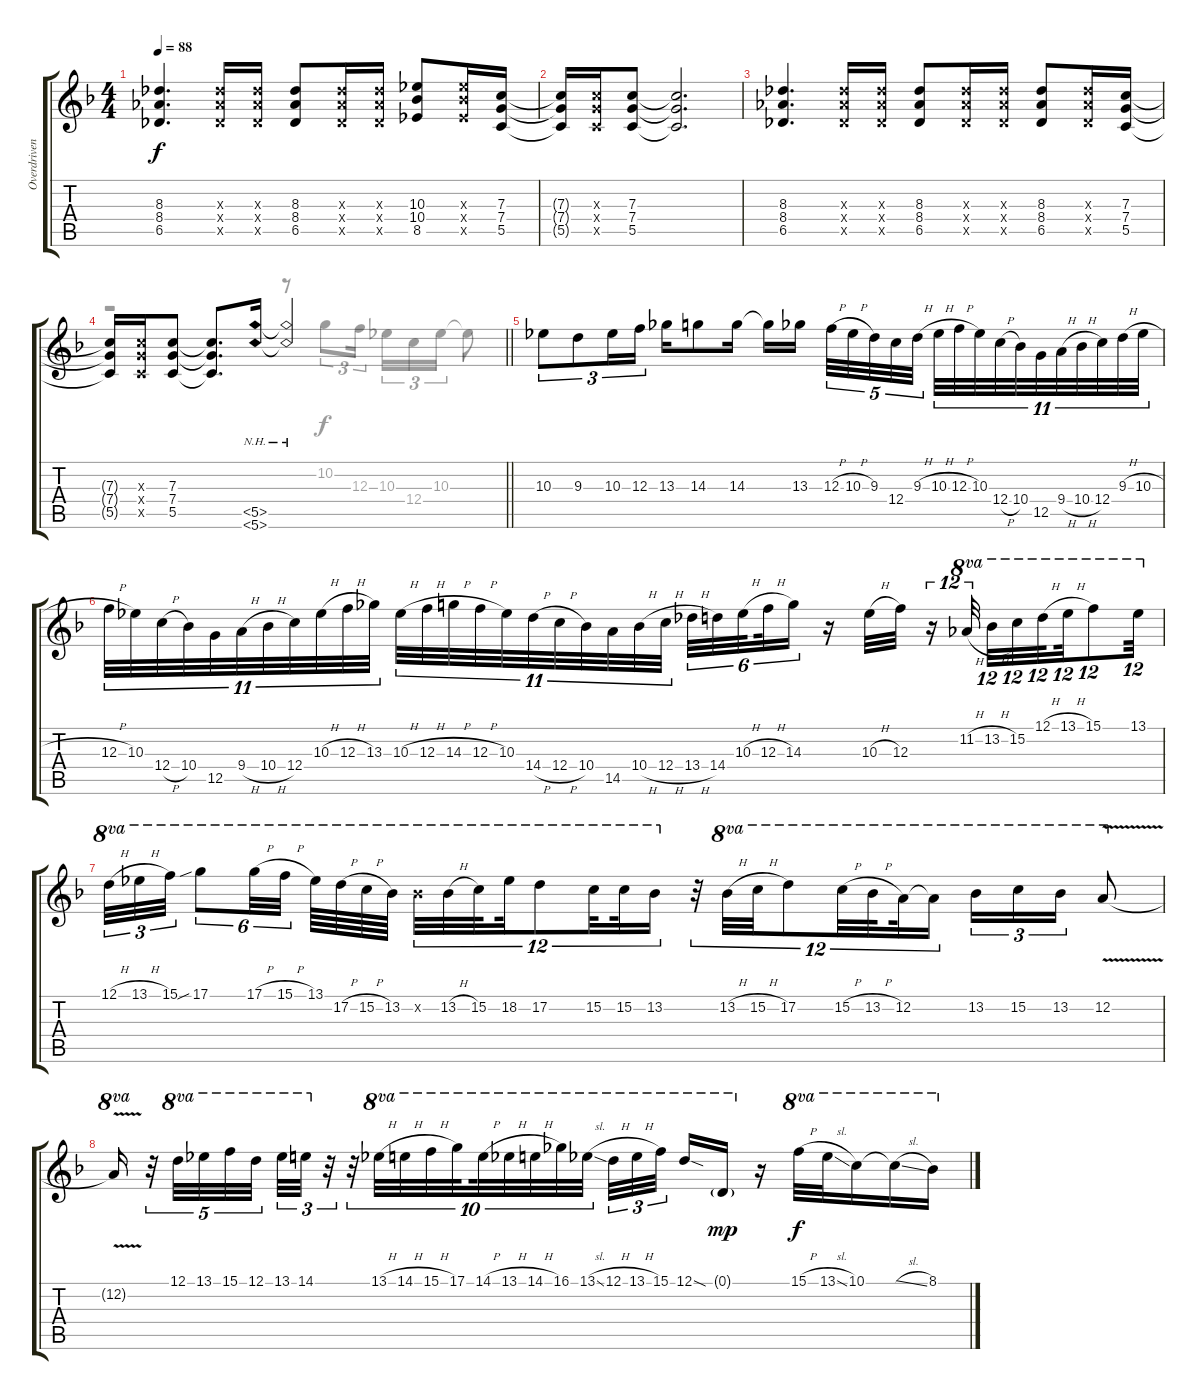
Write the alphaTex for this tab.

\track ("Overdriven" "Overdriven") {instrument overdrivenguitar}
\staff {score tabs}
\tuning (D4 A3 F3 C3 G2 C2) {hide}
\voice
\ts (4 4)
\tempo 88
\clef g2
\ks f
(8.3 8.4 6.5).4{d dy f} (8.3{x} 8.4{x} 6.5{x}).16 (8.3{x} 8.4{x} 6.5{x}).16 (8.3 8.4 6.5).8 (8.3{x} 8.4{x} 6.5{x}).16 (8.3{x} 8.4{x} 6.5{x}).16 (10.3 10.4 8.5).8 (10.3{x} 10.4{x} 8.5{x}).16 (7.3 7.4 5.5).16 |
(7.3{t} 7.4{t} 5.5{t}).16 (7.3{x} 7.4{x} 5.5{x}).16 (7.3 7.4 5.5).8 (7.3{t} 7.4{t} 5.5{t}).2{d} |
(8.3 8.4 6.5).4{d} (8.3{x} 8.4{x} 6.5{x}).16 (8.3{x} 8.4{x} 6.5{x}).16 (8.3 8.4 6.5).8 (8.3{x} 8.4{x} 6.5{x}).16 (8.3{x} 8.4{x} 6.5{x}).16 (8.3 8.4 6.5).8 (8.3{x} 8.4{x} 6.5{x}).16 (7.3 7.4 5.5).16 |
\barLineRight lightlight
(7.3{t} 7.4{t} 5.5{t}).16 (7.3{x} 7.4{x} 5.5{x}).16 (7.3 7.4 5.5).8 (7.3{t} 7.4{t} 5.5{t}).8{d} (5.5{nh} 5.6{nh}).16 (5.5{nh t} 5.6{nh t}).2 |
\section ("" " ")
10.3.8{tu (3 2)} 9.3.8{tu (3 2)} 10.3.16{tu (3 2)} 12.3.16{tu (3 2)} 13.3.16 14.3.8 14.3.16 14.3{t}.16 13.3.16{beam splitsecondary} 12.3{h}.32{tu (5 4)} 10.3{h}.32{tu (5 4)} 9.3.32{tu (5 4)} 12.4.32{tu (5 4)} 9.3{h}.32{tu (5 4)} 10.3{h}.32{tu (11 8)} 12.3{h}.32{tu (11 8)} 10.3.32{tu (11 8)} 12.4{h}.32{tu (11 8)} 10.4.32{tu (11 8)} 12.5.32{tu (11 8)} 9.4{h}.32{tu (11 8)} 10.4{h}.32{tu (11 8)} 12.4.32{tu (11 8)} 9.3{h}.32{tu (11 8)} 10.3{h}.32{tu (11 8)} |
12.3{h}.32{tu (11 8)} 10.3.32{tu (11 8)} 12.4{h}.32{tu (11 8)} 10.4.32{tu (11 8)} 12.5.32{tu (11 8)} 9.4{h}.32{tu (11 8)} 10.4{h}.32{tu (11 8)} 12.4.32{tu (11 8)} 10.3{h}.32{tu (11 8)} 12.3{h}.32{tu (11 8)} 13.3.32{tu (11 8) beam splitsecondary} 10.3{h}.32{tu (11 8)} 12.3{h}.32{tu (11 8)} 14.3{h}.32{tu (11 8)} 12.3{h}.32{tu (11 8)} 10.3.32{tu (11 8)} 14.4{h}.32{tu (11 8)} 12.4{h}.32{tu (11 8)} 10.4.32{tu (11 8)} 14.5.32{tu (11 8)} 10.4{h}.32{tu (11 8)} 12.4{h}.32{tu (11 8) beam splitsecondary} 13.4{h}.32{tu (6 4)} 14.4.32{tu (6 4)} 10.3{h}.32{tu (6 4) beam splitsecondary} 12.3{h}.32{tu (6 4)} 14.3.16{tu (6 4)} r.16 10.3{h}.32 12.3.32 r.16{tu (12 8)} 11.2{h}.32{tu (12 8) ot 8va beam splitsecondary} 13.2{h}.32{tu (12 8) ot 8va} 15.2.32{tu (12 8) ot 8va} 12.1{h}.32{tu (12 8) ot 8va beam splitsecondary} 13.1{h}.32{tu (12 8) ot 8va} 15.1.8{tu (12 8) ot 8va} 13.1.32{tu (12 8) ot 8va} |
12.1{h}.32{tu (3 2) ot 8va} 13.1{h}.32{tu (3 2) ot 8va} 15.1.32{tu (3 2) ot 8va} 17.1{sib}.8{tu (6 4) ot 8va} 17.1{h}.32{tu (6 4) ot 8va} 15.1{h}.32{tu (6 4) ot 8va beam splitsecondary} 13.1.64{ot 8va} 17.2{h}.64{ot 8va} 15.2{h}.64{ot 8va} 13.2.64{ot 8va} 13.2{x}.32{tu (12 8) ot 8va} 13.2{h}.32{tu (12 8) ot 8va} 15.2.32{tu (12 8) ot 8va beam splitsecondary} 18.2.32{tu (12 8) ot 8va} 17.2.8{tu (12 8) ot 8va} 15.2.32{tu (12 8) ot 8va beam splitsecondary} 15.2.32{tu (12 8) ot 8va} 13.2.16{tu (12 8) ot 8va} r.32{tu (12 8)} 13.2{h}.32{tu (12 8) ot 8va} 15.2{h}.32{tu (12 8) ot 8va} 17.2.8{tu (12 8) ot 8va} 15.2{h}.32{tu (12 8) ot 8va} 13.2{h}.32{tu (12 8) ot 8va beam splitsecondary} 12.2.32{tu (12 8) ot 8va} 12.2{t}.16{tu (12 8) ot 8va} 13.2.16{tu (3 2) ot 8va} 15.2.16{tu (3 2) ot 8va} 13.2.16{tu (3 2) ot 8va} 12.2{v}.8{ot 8va} |
12.2{v t}.16{ot 8va} r.32{tu (5 4)} 12.1.32{tu (5 4) ot 8va} 13.1.32{tu (5 4) ot 8va} 15.1.32{tu (5 4) ot 8va} 12.1.32{tu (5 4) ot 8va beam splitsecondary} 13.1.32{tu (3 2) ot 8va} 14.1.32{tu (3 2) ot 8va} r.32{tu (3 2)} r.32{tu (10 8)} 13.1{h}.32{tu (10 8) ot 8va} 14.1{h}.32{tu (10 8) ot 8va} 15.1{h}.32{tu (10 8) ot 8va} 17.1.32{tu (10 8) ot 8va beam splitsecondary} 14.1{h}.32{tu (10 8) ot 8va} 13.1{h}.32{tu (10 8) ot 8va} 14.1{h}.32{tu (10 8) ot 8va} 16.1.32{tu (10 8) ot 8va} 13.1{sl}.32{tu (10 8) ot 8va} 12.1{h}.32{tu (3 2) ot 8va} 13.1{h}.32{tu (3 2) ot 8va} 15.1.32{tu (3 2) ot 8va beam splitsecondary} 12.1{sod}.16{ot 8va} 0.1{g}.16{ot 8va dy mp} r.16 15.1{h}.32{ot 8va dy f} 13.1{sl}.32{ot 8va} 10.1.16{ot 8va} 10.1{sl t}.16{ot 8va} 8.1.16{ot 8va}
\voice
\clef g2
\ottava regular
\simile none
\ks f
|
|
|
\barLineRight lightlight
r.2 r.8 10.2.8{tu (3 2)} 12.3.16{tu (3 2)} 10.3.16{tu (3 2)} 12.4.16{tu (3 2)} 10.3.16{tu (3 2)} 10.3{t}.8 |
|
|
|
